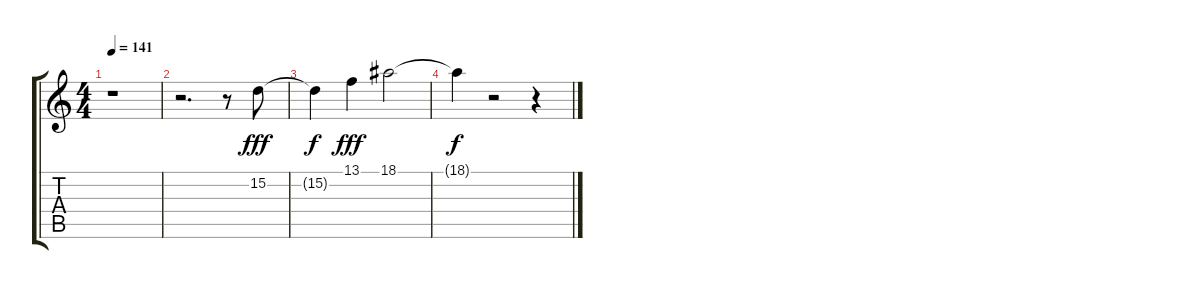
\track "" {instrument musicbox}
\staff {score tabs}
\tuning (E4 B3 G3 D3 A2 E2) {hide}
\ts (4 4)
\tempo 141
\clef g2
\ks c
r.1{dy fff} |
r.2{d} r.8 15.2.8 |
15.2{t}.4{dy f} 13.1.4{dy fff} 18.1.2 |
18.1{t}.4{dy f} r.2 r.4
